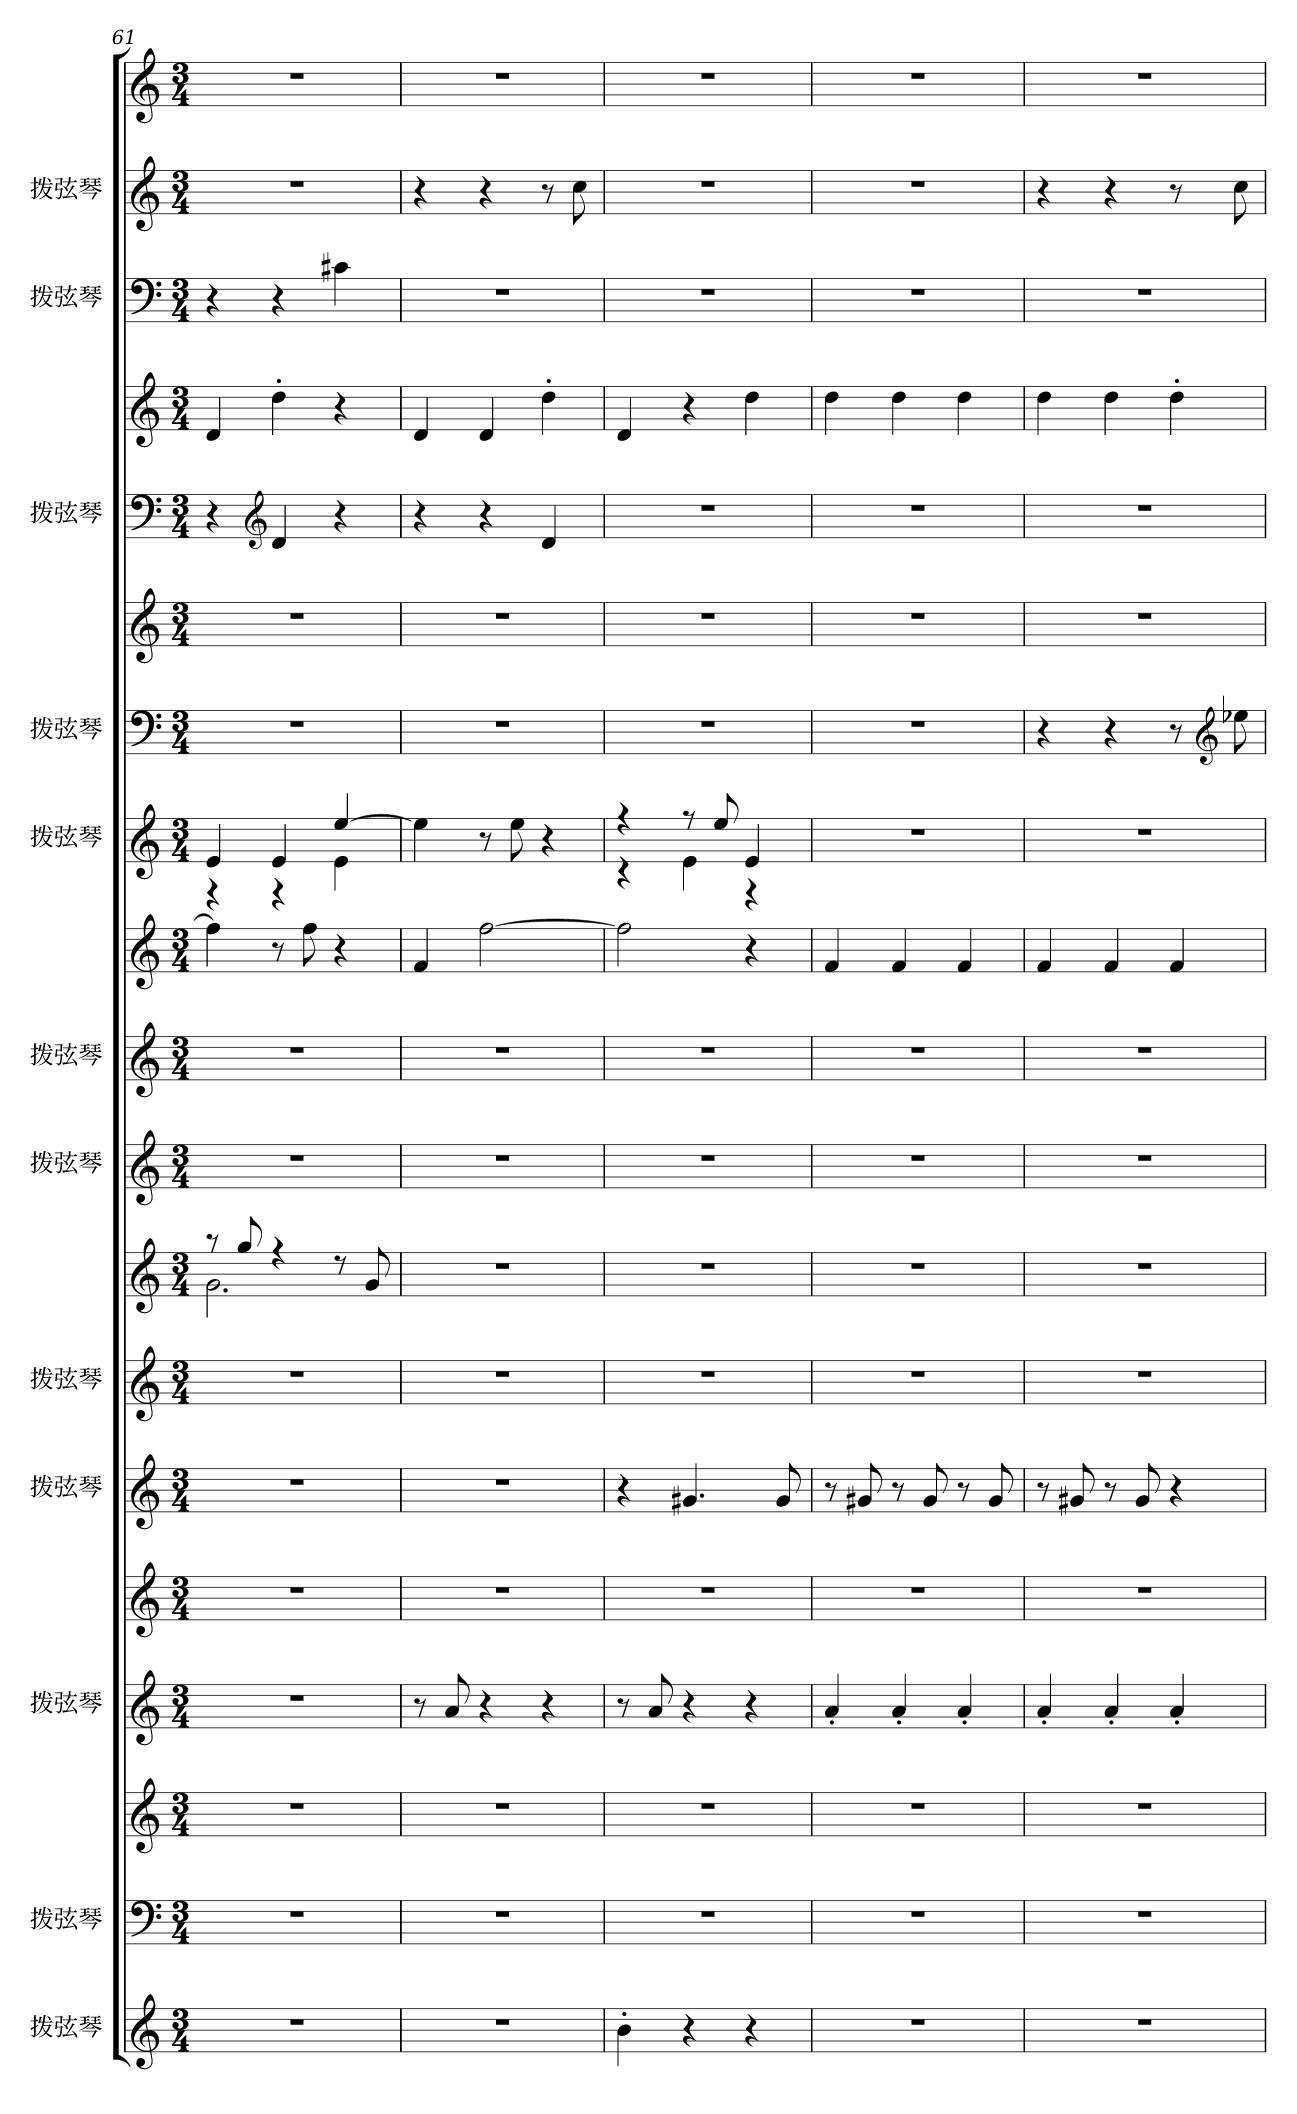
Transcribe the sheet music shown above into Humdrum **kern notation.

**kern	**kern	**kern	**kern	**kern	**kern	**kern	**kern	**kern	**kern	**kern	**kern	**kern	**kern	**kern	**kern	**kern	**kern	**kern
*part12	*part11	*part11	*part10	*part10	*part9	*part8	*part8	*part7	*part6	*part6	*part5	*part4	*part4	*part3	*part3	*part2	*part1	*part1
*staff19	*staff18	*staff17	*staff16	*staff15	*staff14	*staff13	*staff12	*staff11	*staff10	*staff9	*staff8	*staff7	*staff6	*staff5	*staff4	*staff3	*staff2	*staff1
*I"拨弦琴	*I"拨弦琴	*	*I"拨弦琴	*	*I"拨弦琴	*I"拨弦琴	*	*I"拨弦琴	*I"拨弦琴	*	*I"拨弦琴	*I"拨弦琴	*	*I"拨弦琴	*	*I"拨弦琴	*I"拨弦琴	*
*clefG2	*clefF4	*clefG2	*clefG2	*clefG2	*clefG2	*clefG2	*clefG2	*clefG2	*clefG2	*clefG2	*clefG2	*clefF4	*clefG2	*clefF4	*clefG2	*clefF4	*clefG2	*clefG2
*k[]	*k[]	*k[]	*k[]	*k[]	*k[]	*k[]	*k[]	*k[]	*k[]	*k[]	*k[]	*k[]	*k[]	*k[]	*k[]	*k[]	*k[]	*k[]
*M3/4	*M3/4	*M3/4	*M3/4	*M3/4	*M3/4	*M3/4	*M3/4	*M3/4	*M3/4	*M3/4	*M3/4	*M3/4	*M3/4	*M3/4	*M3/4	*M3/4	*M3/4	*M3/4
=61	=61	=61	=61	=61	=61	=61	=61	=61	=61	=61	=61	=61	=61	=61	=61	=61	=61	=61
*	*	*	*	*	*	*	*^	*	*	*	*^	*	*	*	*	*	*	*
2.r	2.r	2.r	2.r	2.r	2.r	2.r	8r	2.g\	2.r	2.r	4ff\]	4e/	4r	2.r	2.r	4r	4d/	4r	2.r	2.r
.	.	.	.	.	.	.	8gg/	.	.	.	.	.	.	.	.	.	.	.	.	.
*	*	*	*	*	*	*	*	*	*	*	*	*	*	*	*	*clefG2	*	*	*	*
.	.	.	.	.	.	.	4r	.	.	.	8r	4e/	4r	.	.	4d/	4dd'\	4r	.	.
.	.	.	.	.	.	.	.	.	.	.	8ff\	.	.	.	.	.	.	.	.	.
.	.	.	.	.	.	.	8r	.	.	.	4r	[4ee/	4e\	.	.	4r	4r	4c#X\	.	.
.	.	.	.	.	.	.	8g/	.	.	.	.	.	.	.	.	.	.	.	.	.
*	*	*	*	*	*	*	*v	*v	*	*	*	*v	*v	*	*	*	*	*	*	*
=62	=62	=62	=62	=62	=62	=62	=62	=62	=62	=62	=62	=62	=62	=62	=62	=62	=62	=62
2.r	2.r	2.r	8r	2.r	2.r	2.r	2.r	2.r	2.r	4f/	4ee\]	2.r	2.r	4r	4d/	2.r	4r	2.r
.	.	.	8a/	.	.	.	.	.	.	.	.	.	.	.	.	.	.	.
.	.	.	4r	.	.	.	.	.	.	[2ff\	8r	.	.	4r	4d/	.	4r	.
.	.	.	.	.	.	.	.	.	.	.	8ee\	.	.	.	.	.	.	.
.	.	.	4r	.	.	.	.	.	.	.	4r	.	.	4d/	4dd'\	.	8r	.
.	.	.	.	.	.	.	.	.	.	.	.	.	.	.	.	.	8cc\	.
=63	=63	=63	=63	=63	=63	=63	=63	=63	=63	=63	=63	=63	=63	=63	=63	=63	=63	=63
*	*	*	*	*	*	*	*	*	*	*	*^	*	*	*	*	*	*	*
4b'\	2.r	2.r	8r	2.r	4r	2.r	2.r	2.r	2.r	2ff\]	4r	4r	2.r	2.r	2.r	4d/	2.r	2.r	2.r
.	.	.	8a/	.	.	.	.	.	.	.	.	.	.	.	.	.	.	.	.
4r	.	.	4r	.	4.g#X/	.	.	.	.	.	8r	4e\	.	.	.	4r	.	.	.
.	.	.	.	.	.	.	.	.	.	.	8ee/	.	.	.	.	.	.	.	.
4r	.	.	4r	.	.	.	.	.	.	4r	4e/	4r	.	.	.	4dd\	.	.	.
.	.	.	.	.	8g#/	.	.	.	.	.	.	.	.	.	.	.	.	.	.
*	*	*	*	*	*	*	*	*	*	*	*v	*v	*	*	*	*	*	*	*
=64	=64	=64	=64	=64	=64	=64	=64	=64	=64	=64	=64	=64	=64	=64	=64	=64	=64	=64
2.r	2.r	2.r	4a'/	2.r	8r	2.r	2.r	2.r	2.r	4f/	2.r	2.r	2.r	2.r	4dd\	2.r	2.r	2.r
.	.	.	.	.	8g#X/	.	.	.	.	.	.	.	.	.	.	.	.	.
.	.	.	4a'/	.	8r	.	.	.	.	4f/	.	.	.	.	4dd\	.	.	.
.	.	.	.	.	8g#/	.	.	.	.	.	.	.	.	.	.	.	.	.
.	.	.	4a'/	.	8r	.	.	.	.	4f/	.	.	.	.	4dd\	.	.	.
.	.	.	.	.	8g#/	.	.	.	.	.	.	.	.	.	.	.	.	.
!!LO:PB:g=z
=65	=65	=65	=65	=65	=65	=65	=65	=65	=65	=65	=65	=65	=65	=65	=65	=65	=65	=65
2.r	2.r	2.r	4a'/	2.r	8r	2.r	2.r	2.r	2.r	4f/	2.r	4r	2.r	2.r	4dd\	2.r	4r	2.r
.	.	.	.	.	8g#X/	.	.	.	.	.	.	.	.	.	.	.	.	.
.	.	.	4a'/	.	8r	.	.	.	.	4f/	.	4r	.	.	4dd\	.	4r	.
.	.	.	.	.	8g#/	.	.	.	.	.	.	.	.	.	.	.	.	.
.	.	.	4a'/	.	4r	.	.	.	.	4f/	.	8r	.	.	4dd'\	.	8r	.
*	*	*	*	*	*	*	*	*	*	*	*	*clefG2	*	*	*	*	*	*
.	.	.	.	.	.	.	.	.	.	.	.	8ee-X\	.	.	.	.	8cc\	.
=	=	=	=	=	=	=	=	=	=	=	=	=	=	=	=	=	=	=
*-	*-	*-	*-	*-	*-	*-	*-	*-	*-	*-	*-	*-	*-	*-	*-	*-	*-	*-
